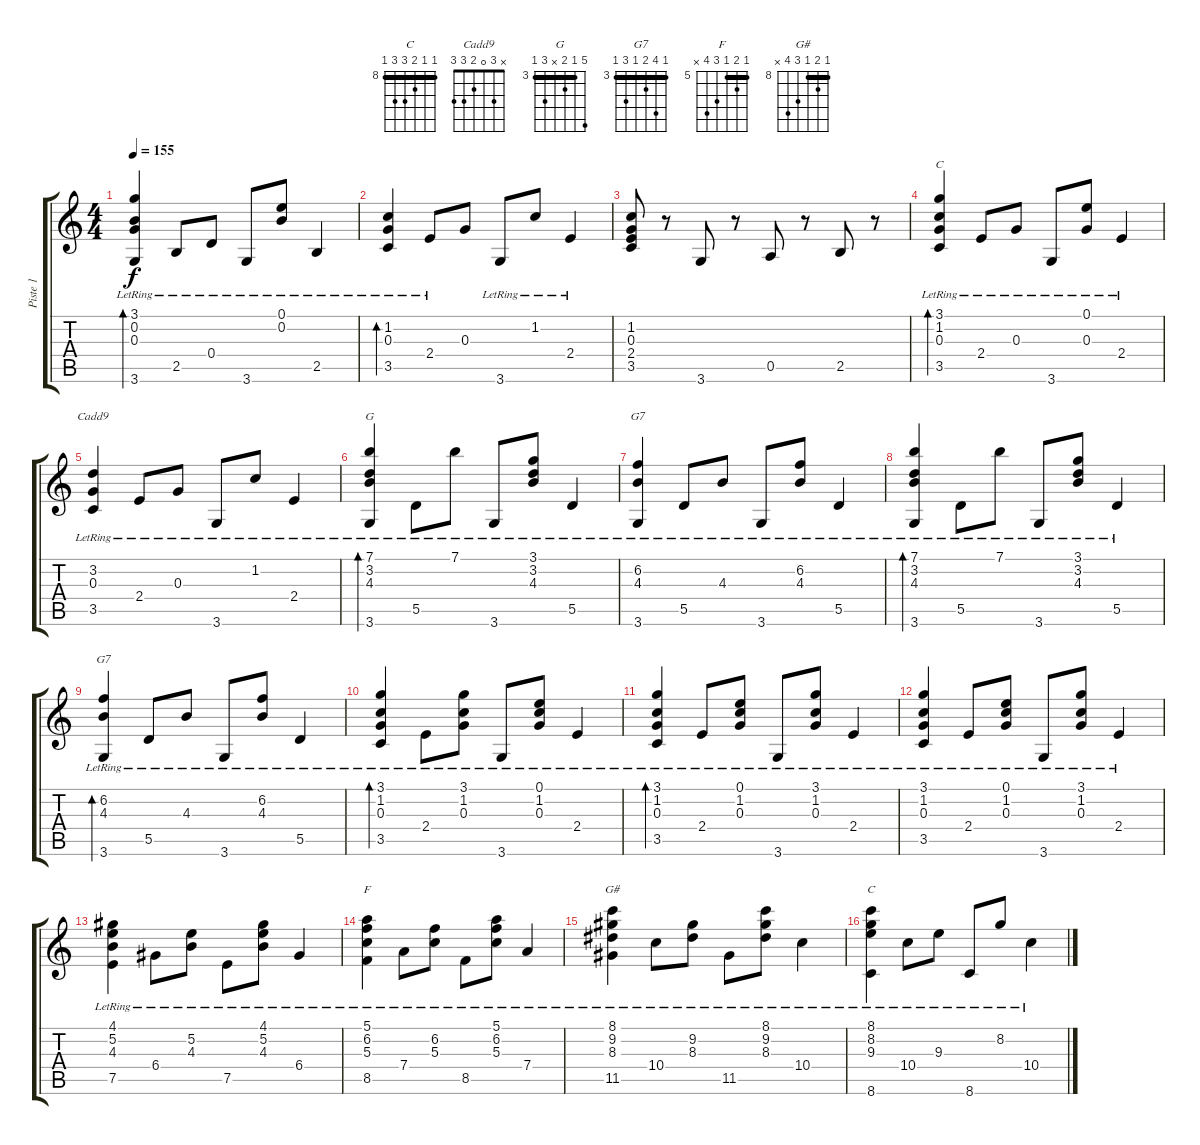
\track ("Piste 1" "Piste 1") {instrument acousticguitarnylon}
\staff {score tabs}
\tuning (E4 B3 G3 D3 A2 E2) {hide}
\chord ("C" 3 1 0 2 3 3)
\chord ("Cadd9" x 3 0 2 3 3)
\chord ("G" 7 3 4 x 5 3) {firstfret 3 barre 3}
\chord ("G7" 3 6 4 x 5 3) {firstfret 3 barre 3}
\chord ("G7" 3 6 4 3 5 3) {firstfret 3 barre 3}
\chord ("F" 5 6 5 7 8 x) {firstfret 5 barre 5}
\chord ("G#" 8 9 8 10 11 x) {firstfret 8 barre 8}
\chord ("C" 8 8 9 10 10 8) {firstfret 8 barre 8}
\ts (4 4)
\tempo 155
\clef g2
\ks c
(3.1{lr} 0.2{lr} 0.3{lr} 3.6{lr}).4{bd 60 dy f} 2.5{lr}.8 0.4{lr}.8 3.6{lr}.8 (0.1{lr} 0.2{lr}).8 2.5{lr}.4 |
(1.2{lr} 0.3{lr} 3.5{lr}).4{bd 60} 2.4{lr}.8 0.3.8 3.6{lr}.8 1.2{lr}.8 2.4{lr}.4 |
(1.2 0.3 2.4 3.5).8 r.8 3.6.8 r.8 0.5.8 r.8 2.5.8 r.8 |
(3.1{lr} 1.2{lr} 0.3{lr} 3.5{lr}).4{bd 240 ch "C"} 2.4{lr}.8 0.3{lr}.8 3.6{lr}.8 (0.1{lr} 0.3{lr}).8 2.4{lr}.4 |
(3.2{lr} 0.3{lr} 3.5{lr}).4{ch "Cadd9"} 2.4{lr}.8 0.3{lr}.8 3.6{lr}.8 1.2{lr}.8 2.4{lr}.4 |
(7.1{lr} 3.2{lr} 4.3{lr} 3.6{lr}).4{bd 240 ch "G"} 5.5{lr}.8 7.1{lr}.8 3.6{lr}.8 (3.1{lr} 3.2{lr} 4.3{lr}).8 5.5{lr}.4 |
(6.2{lr} 4.3{lr} 3.6{lr}).4{ch "G7"} 5.5{lr}.8 4.3{lr}.8 3.6{lr}.8 (6.2{lr} 4.3{lr}).8 5.5{lr}.4 |
(7.1{lr} 3.2{lr} 4.3{lr} 3.6{lr}).4{bd 240} 5.5{lr}.8 7.1{lr}.8 3.6{lr}.8 (3.1{lr} 3.2{lr} 4.3{lr}).8 5.5{lr}.4 |
(6.2{lr} 4.3{lr} 3.6{lr}).4{bd 240 ch "G7"} 5.5{lr}.8 4.3{lr}.8 3.6{lr}.8 (6.2{lr} 4.3{lr}).8 5.5{lr}.4 |
(3.1{lr} 1.2{lr} 0.3{lr} 3.5{lr}).4{bd 240} 2.4{lr}.8 (3.1 1.2{lr} 0.3{lr}).8 3.6{lr}.8 (0.1{lr} 1.2{lr} 0.3{lr}).8 2.4{lr}.4 |
(3.1{lr} 1.2{lr} 0.3{lr} 3.5{lr}).4{bd 240} 2.4{lr}.8 (0.1 1.2{lr} 0.3{lr}).8 3.6{lr}.8 (3.1{lr} 1.2{lr} 0.3{lr}).8 2.4{lr}.4 |
(3.1{lr} 1.2{lr} 0.3{lr} 3.5{lr}).4 2.4{lr}.8 (0.1 1.2{lr} 0.3{lr}).8 3.6{lr}.8 (3.1{lr} 1.2{lr} 0.3{lr}).8 2.4{lr}.4 |
(4.1{lr} 5.2{lr} 4.3{lr} 7.5{lr}).4 6.4{lr}.8 (5.2{lr} 4.3{lr}).8 7.5{lr}.8 (4.1{lr} 5.2{lr} 4.3{lr}).8 6.4{lr}.4 |
(5.1{lr} 6.2{lr} 5.3{lr} 8.5{lr}).4{ch "F"} 7.4{lr}.8 (6.2{lr} 5.3{lr}).8 8.5{lr}.8 (5.1{lr} 6.2{lr} 5.3{lr}).8 7.4{lr}.4 |
(8.1{lr} 9.2{lr} 8.3{lr} 11.5{lr}).4{ch "G#"} 10.4{lr}.8 (9.2{lr} 8.3{lr}).8 11.5{lr}.8 (8.1{lr} 9.2{lr} 8.3{lr}).8 10.4{lr}.4 |
(8.1{lr} 8.2{lr} 9.3{lr} 8.6{lr}).4{ch "C"} 10.4{lr}.8 9.3{lr}.8 8.6{lr}.8 8.2{lr}.8 10.4{lr}.4
